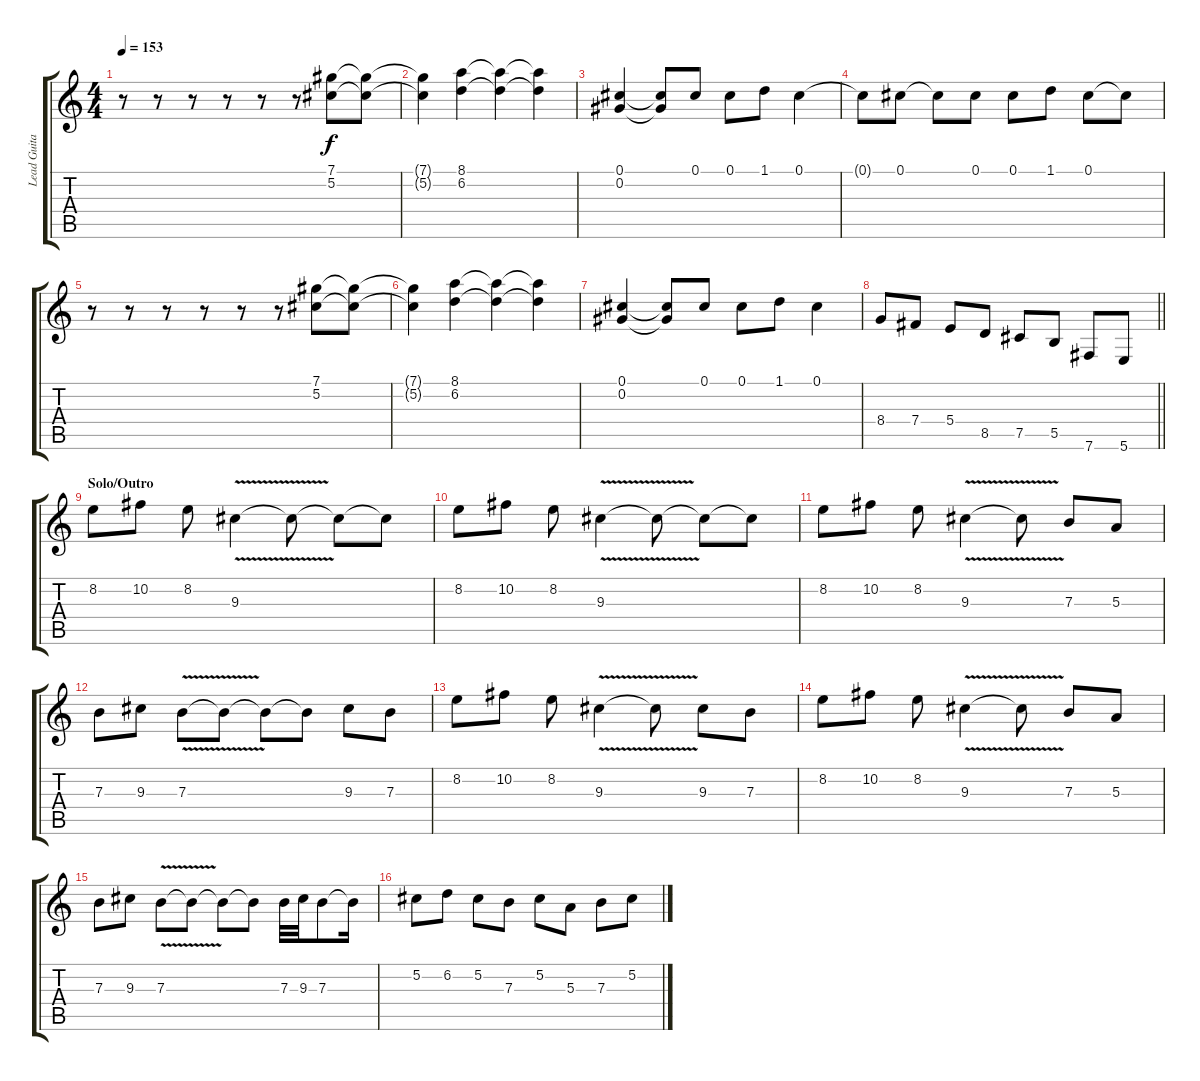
\track ("Lead Guitar" "Lead Guita") {instrument distortionguitar}
\staff {score tabs}
\tuning (Db4 Ab3 E3 B2 Gb2 B1) {hide}
\ts (4 4)
\tempo 153
\clef g2
\ks c
r.8{dy f} r.8 r.8 r.8 r.8 r.8 (7.1 5.2).8 (7.1{t} 5.2{t}).8 |
(7.1{t} 5.2{t}).4 (8.1 6.2).4 (8.1{t} 6.2{t}).4 (8.1{t} 6.2{t}).4 |
(0.1 0.2).4 (0.1{t} 0.2{t}).8 0.1.8 0.1.8 1.1.8 0.1.4 |
0.1{t}.8 0.1.8 0.1{t}.8 0.1.8 0.1.8 1.1.8 0.1.8 0.1{t}.8 |
r.8 r.8 r.8 r.8 r.8 r.8 (7.1 5.2).8 (7.1{t} 5.2{t}).8 |
(7.1{t} 5.2{t}).4 (8.1 6.2).4 (8.1{t} 6.2{t}).4 (8.1{t} 6.2{t}).4 |
(0.1 0.2).4 (0.1{t} 0.2{t}).8 0.1.8 0.1.8 1.1.8 0.1.4 |
\barLineRight lightlight
8.4.8 7.4.8 5.4.8 8.5.8 7.5.8 5.5.8 7.6.8 5.6.8 |
\section ("" "Solo/Outro")
8.2.8{volume 16} 10.2.8 8.2.8 9.3{v}.4 9.3{t}.8 9.3{t}.8 9.3{t}.8 |
8.2.8 10.2.8 8.2.8 9.3{v}.4 9.3{t}.8 9.3{t}.8 9.3{t}.8 |
8.2.8 10.2.8 8.2.8 9.3{v}.4 9.3{t}.8 7.3.8 5.3.8 |
7.3.8 9.3.8 7.3{v}.8 7.3{t}.8 7.3{t}.8 7.3{t}.8 9.3.8 7.3.8 |
8.2.8 10.2.8 8.2.8 9.3{v}.4 9.3{t}.8 9.3.8 7.3.8 |
8.2.8 10.2.8 8.2.8 9.3{v}.4 9.3{t}.8 7.3.8 5.3.8 |
7.3.8 9.3.8 7.3{v}.8 7.3{t}.8 7.3{t}.8 7.3{t}.8 7.3.32 9.3.32 7.3.8 7.3{t}.16 |
5.2.8 6.2.8 5.2.8 7.3.8 5.2.8 5.3.8 7.3.8 5.2.8
